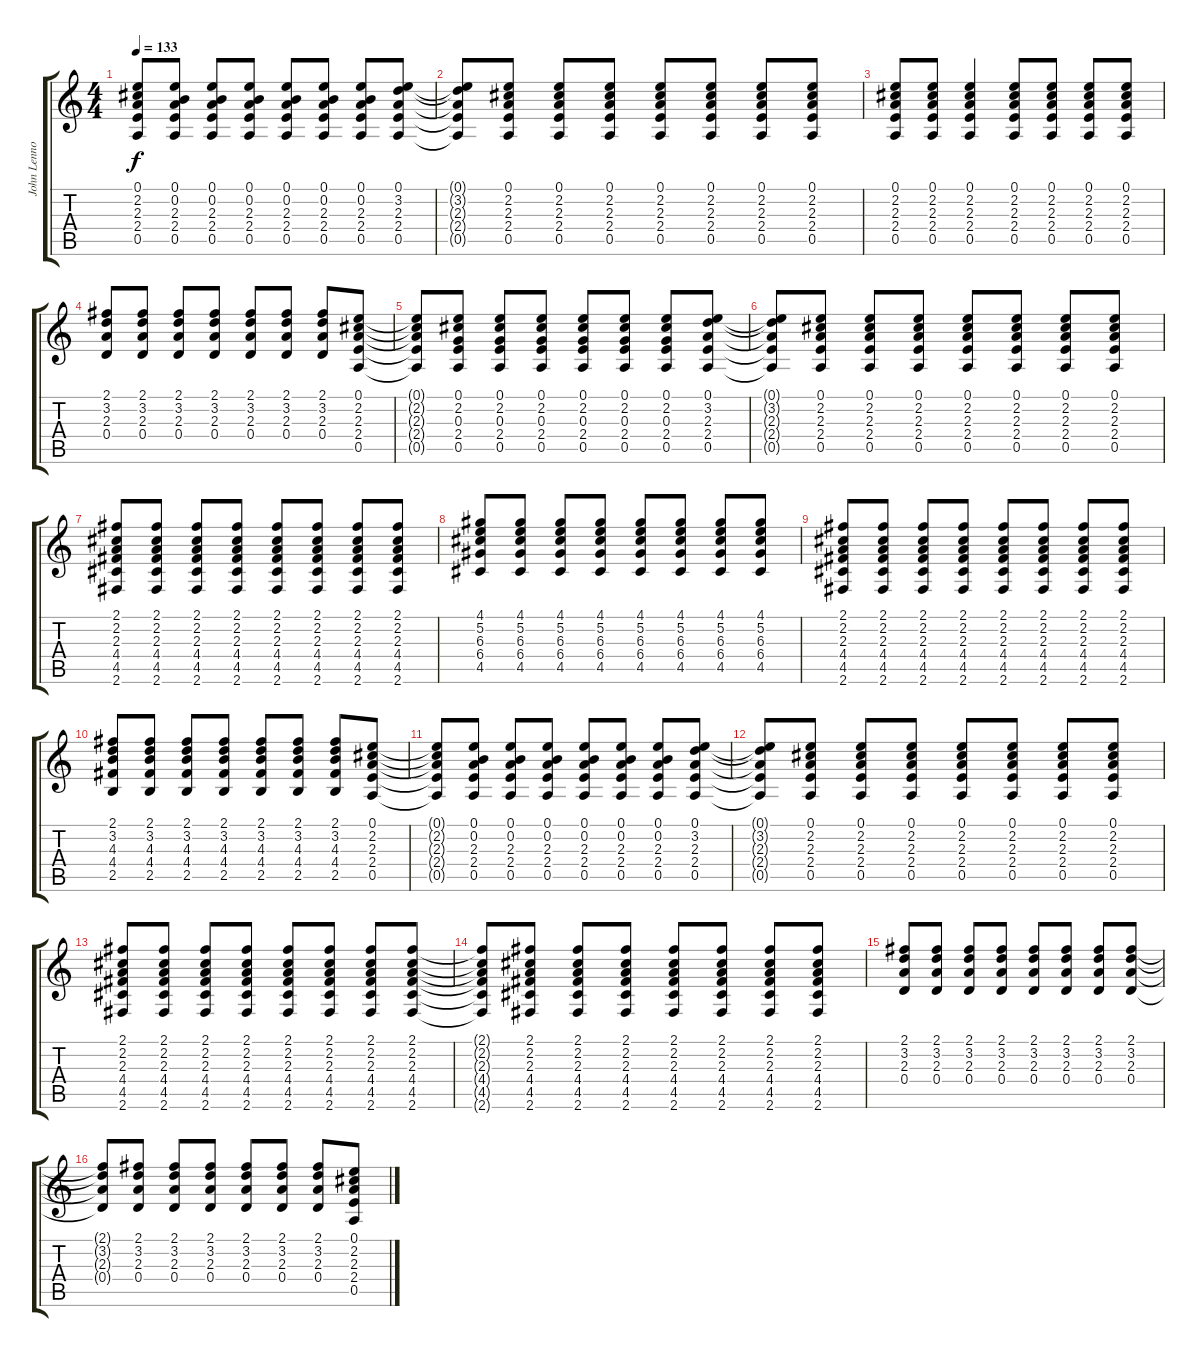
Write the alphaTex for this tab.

\track ("John Lennon - Guitar II" "John Lenno") {instrument acousticguitarnylon}
\staff {score tabs}
\tuning (E4 B3 G3 D3 A2 E2) {hide}
\ts (4 4)
\tempo 133
\clef g2
\ks c
(0.1{t} 2.2{t} 2.3{t} 2.4{t} 0.5{t}).8{dy f} (0.1 0.2 2.3 2.4 0.5).8 (0.1 0.2 2.3 2.4 0.5).8 (0.1 0.2 2.3 2.4 0.5).8 (0.1 0.2 2.3 2.4 0.5).8 (0.1 0.2 2.3 2.4 0.5).8 (0.1 0.2 2.3 2.4 0.5).8 (0.1 3.2 2.3 2.4 0.5).8 |
(0.1{t} 3.2{t} 2.3{t} 2.4{t} 0.5{t}).8 (0.1 2.2 2.3 2.4 0.5).8 (0.1 2.2 2.3 2.4 0.5).8 (0.1 2.2 2.3 2.4 0.5).8 (0.1 2.2 2.3 2.4 0.5).8 (0.1 2.2 2.3 2.4 0.5).8 (0.1 2.2 2.3 2.4 0.5).8 (0.1 2.2 2.3 2.4 0.5).8 |
(0.1 2.2 2.3 2.4 0.5).8 (0.1 2.2 2.3 2.4 0.5).8 (0.1 2.2 2.3 2.4 0.5).4 (0.1 2.2 2.3 2.4 0.5).8 (0.1 2.2 2.3 2.4 0.5).8 (0.1 2.2 2.3 2.4 0.5).8 (0.1 2.2 2.3 2.4 0.5).8 |
(2.1 3.2 2.3 0.4).8 (2.1 3.2 2.3 0.4).8 (2.1 3.2 2.3 0.4).8 (2.1 3.2 2.3 0.4).8 (2.1 3.2 2.3 0.4).8 (2.1 3.2 2.3 0.4).8 (2.1 3.2 2.3 0.4).8 (0.1 2.2 2.3 2.4 0.5).8 |
(0.1{t} 2.2{t} 2.3{t} 2.4{t} 0.5{t}).8 (0.1 2.2 0.3 2.4 0.5).8 (0.1 2.2 0.3 2.4 0.5).8 (0.1 2.2 0.3 2.4 0.5).8 (0.1 2.2 0.3 2.4 0.5).8 (0.1 2.2 0.3 2.4 0.5).8 (0.1 2.2 0.3 2.4 0.5).8 (0.1 3.2 2.3 2.4 0.5).8 |
(0.1{t} 3.2{t} 2.3{t} 2.4{t} 0.5{t}).8 (0.1 2.2 2.3 2.4 0.5).8 (0.1 2.2 2.3 2.4 0.5).8 (0.1 2.2 2.3 2.4 0.5).8 (0.1 2.2 2.3 2.4 0.5).8 (0.1 2.2 2.3 2.4 0.5).8 (0.1 2.2 2.3 2.4 0.5).8 (0.1 2.2 2.3 2.4 0.5).8 |
(2.1 2.2 2.3 4.4 4.5 2.6).8 (2.1 2.2 2.3 4.4 4.5 2.6).8 (2.1 2.2 2.3 4.4 4.5 2.6).8 (2.1 2.2 2.3 4.4 4.5 2.6).8 (2.1 2.2 2.3 4.4 4.5 2.6).8 (2.1 2.2 2.3 4.4 4.5 2.6).8 (2.1 2.2 2.3 4.4 4.5 2.6).8 (2.1 2.2 2.3 4.4 4.5 2.6).8 |
(4.1 5.2 6.3 6.4 4.5).8 (4.1 5.2 6.3 6.4 4.5).8 (4.1 5.2 6.3 6.4 4.5).8 (4.1 5.2 6.3 6.4 4.5).8 (4.1 5.2 6.3 6.4 4.5).8 (4.1 5.2 6.3 6.4 4.5).8 (4.1 5.2 6.3 6.4 4.5).8 (4.1 5.2 6.3 6.4 4.5).8 |
(2.1 2.2 2.3 4.4 4.5 2.6).8 (2.1 2.2 2.3 4.4 4.5 2.6).8 (2.1 2.2 2.3 4.4 4.5 2.6).8 (2.1 2.2 2.3 4.4 4.5 2.6).8 (2.1 2.2 2.3 4.4 4.5 2.6).8 (2.1 2.2 2.3 4.4 4.5 2.6).8 (2.1 2.2 2.3 4.4 4.5 2.6).8 (2.1 2.2 2.3 4.4 4.5 2.6).8 |
(2.1 3.2 4.3 4.4 2.5).8 (2.1 3.2 4.3 4.4 2.5).8 (2.1 3.2 4.3 4.4 2.5).8 (2.1 3.2 4.3 4.4 2.5).8 (2.1 3.2 4.3 4.4 2.5).8 (2.1 3.2 4.3 4.4 2.5).8 (2.1 3.2 4.3 4.4 2.5).8 (0.1 2.2 2.3 2.4 0.5).8 |
(0.1{t} 2.2{t} 2.3{t} 2.4{t} 0.5{t}).8 (0.1 0.2 2.3 2.4 0.5).8 (0.1 0.2 2.3 2.4 0.5).8 (0.1 0.2 2.3 2.4 0.5).8 (0.1 0.2 2.3 2.4 0.5).8 (0.1 0.2 2.3 2.4 0.5).8 (0.1 0.2 2.3 2.4 0.5).8 (0.1 3.2 2.3 2.4 0.5).8 |
(0.1{t} 3.2{t} 2.3{t} 2.4{t} 0.5{t}).8 (0.1 2.2 2.3 2.4 0.5).8 (0.1 2.2 2.3 2.4 0.5).8 (0.1 2.2 2.3 2.4 0.5).8 (0.1 2.2 2.3 2.4 0.5).8 (0.1 2.2 2.3 2.4 0.5).8 (0.1 2.2 2.3 2.4 0.5).8 (0.1 2.2 2.3 2.4 0.5).8 |
(2.1 2.2 2.3 4.4 4.5 2.6).8 (2.1 2.2 2.3 4.4 4.5 2.6).8 (2.1 2.2 2.3 4.4 4.5 2.6).8 (2.1 2.2 2.3 4.4 4.5 2.6).8 (2.1 2.2 2.3 4.4 4.5 2.6).8 (2.1 2.2 2.3 4.4 4.5 2.6).8 (2.1 2.2 2.3 4.4 4.5 2.6).8 (2.1 2.2 2.3 4.4 4.5 2.6).8 |
(2.1{t} 2.2{t} 2.3{t} 4.4{t} 4.5{t} 2.6{t}).8 (2.1 2.2 2.3 4.4 4.5 2.6).8 (2.1 2.2 2.3 4.4 4.5 2.6).8 (2.1 2.2 2.3 4.4 4.5 2.6).8 (2.1 2.2 2.3 4.4 4.5 2.6).8 (2.1 2.2 2.3 4.4 4.5 2.6).8 (2.1 2.2 2.3 4.4 4.5 2.6).8 (2.1 2.2 2.3 4.4 4.5 2.6).8 |
(2.1 3.2 2.3 0.4).8 (2.1 3.2 2.3 0.4).8 (2.1 3.2 2.3 0.4).8 (2.1 3.2 2.3 0.4).8 (2.1 3.2 2.3 0.4).8 (2.1 3.2 2.3 0.4).8 (2.1 3.2 2.3 0.4).8 (2.1 3.2 2.3 0.4).8 |
(2.1{t} 3.2{t} 2.3{t} 0.4{t}).8 (2.1 3.2 2.3 0.4).8 (2.1 3.2 2.3 0.4).8 (2.1 3.2 2.3 0.4).8 (2.1 3.2 2.3 0.4).8 (2.1 3.2 2.3 0.4).8 (2.1 3.2 2.3 0.4).8 (0.1 2.2 2.3 2.4 0.5).8
